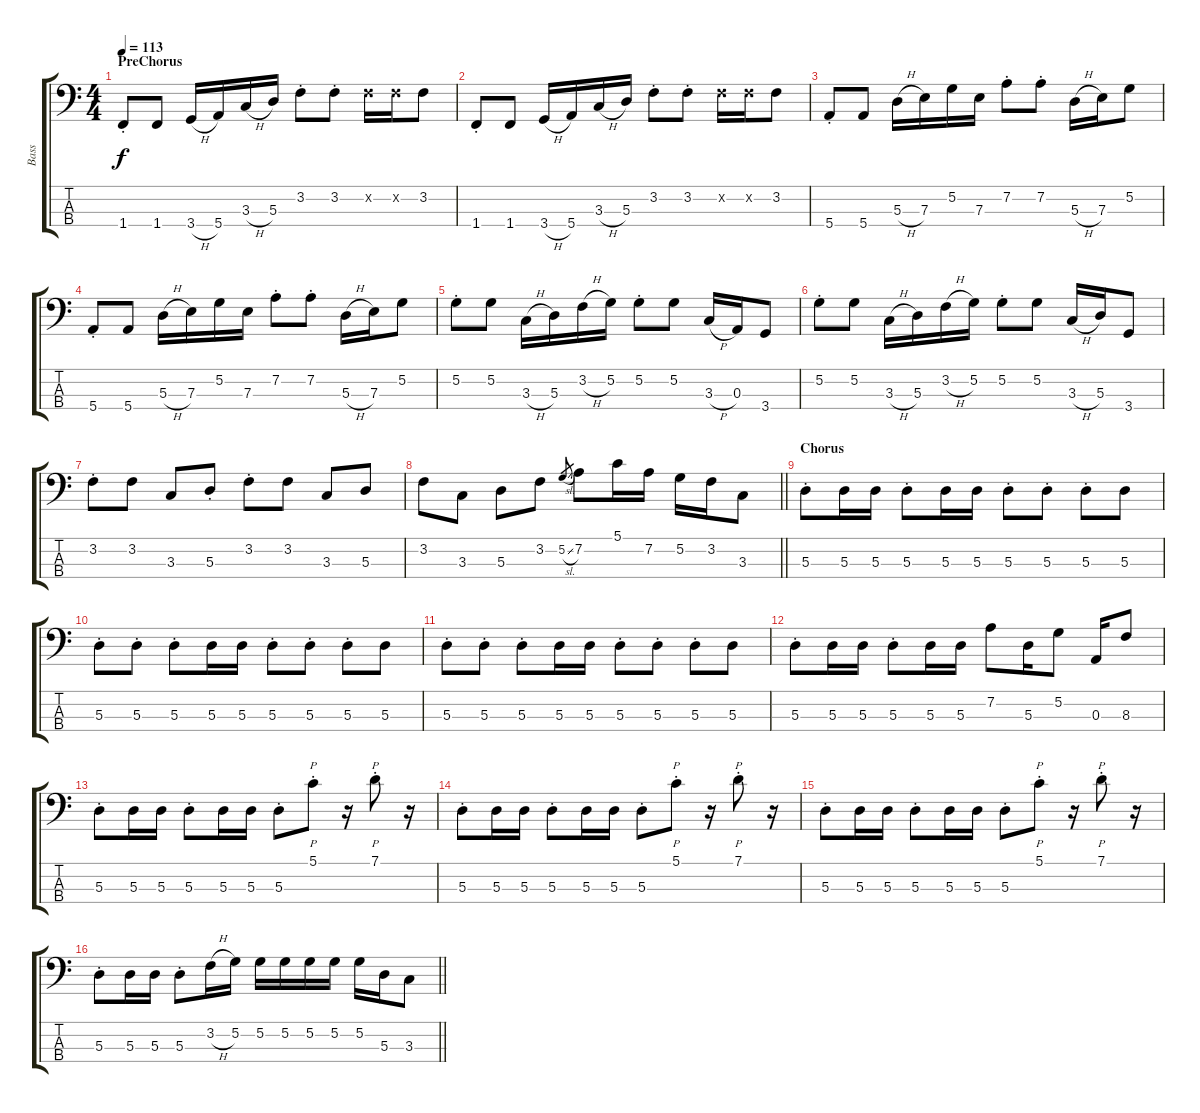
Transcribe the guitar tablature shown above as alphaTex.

\track ("Bass" "Bass") {instrument slapbass1}
\staff {score tabs}
\tuning (G2 D2 A1 E1) {hide}
\ts (4 4)
\section ("" "PreChorus")
\tempo 113
\clef f4
\ks c
1.4{st}.8{dy f} 1.4.8 3.4{h}.16 5.4.16 3.3{h}.16 5.3.16 3.2{st}.8 3.2{st}.8 3.2{x}.16 3.2{x}.16 3.2.8 |
1.4{st}.8 1.4.8 3.4{h}.16 5.4.16 3.3{h}.16 5.3.16 3.2{st}.8 3.2{st}.8 3.2{x}.16 3.2{x}.16 3.2.8 |
5.4{st}.8 5.4.8 5.3{h}.16 7.3.16 5.2.16 7.3.16 7.2{st}.8 7.2{st}.8 5.3{h}.16 7.3.16 5.2.8 |
5.4{st}.8 5.4.8 5.3{h}.16 7.3.16 5.2.16 7.3.16 7.2{st}.8 7.2{st}.8 5.3{h}.16 7.3.16 5.2.8 |
5.2{st}.8 5.2.8 3.3{h}.16 5.3.16 3.2{h}.16 5.2.16 5.2{st}.8 5.2.8 3.3{h}.16 0.3.16 3.4.8 |
5.2{st}.8 5.2.8 3.3{h}.16 5.3.16 3.2{h}.16 5.2.16 5.2{st}.8 5.2.8 3.3{h}.16 5.3.16 3.4.8 |
3.2{st}.8 3.2.8 3.3.8 5.3{st}.8 3.2{st}.8 3.2.8 3.3.8 5.3.8 |
\barLineRight lightlight
3.2.8 3.3.8 5.3.8 3.2.8 5.2{sl}.8{gr} 7.2.8 5.1.16 7.2.16 5.2.16 3.2.16 3.3.8 |
\section ("" "Chorus")
5.3{st}.8 5.3.16 5.3.16 5.3{st}.8 5.3.16 5.3.16 5.3{st}.8 5.3{st}.8 5.3{st}.8 5.3.8 |
5.3{st}.8 5.3{st}.8 5.3{st}.8 5.3.16 5.3.16 5.3{st}.8 5.3{st}.8 5.3{st}.8 5.3.8 |
5.3{st}.8 5.3{st}.8 5.3{st}.8 5.3.16 5.3.16 5.3{st}.8 5.3{st}.8 5.3{st}.8 5.3.8 |
5.3{st}.8 5.3.16 5.3.16 5.3{st}.8 5.3.16 5.3.16 7.2.8 5.3.16 5.2.8 0.3.16 8.3.8 |
5.3{st}.8 5.3.16 5.3.16 5.3{st}.8 5.3.16 5.3.16 5.3{st}.8 5.1{st}.8{p} r.16 7.1{st}.8{p} r.16 |
5.3{st}.8 5.3.16 5.3.16 5.3{st}.8 5.3.16 5.3.16 5.3{st}.8 5.1{st}.8{p} r.16 7.1{st}.8{p} r.16 |
5.3{st}.8 5.3.16 5.3.16 5.3{st}.8 5.3.16 5.3.16 5.3{st}.8 5.1{st}.8{p} r.16 7.1{st}.8{p} r.16 |
\barLineRight lightlight
5.3{st}.8 5.3.16 5.3.16 5.3{st}.8 3.2{h}.16 5.2.16 5.2.16 5.2.16 5.2.16 5.2.16 5.2.16 5.3.16 3.3.8
